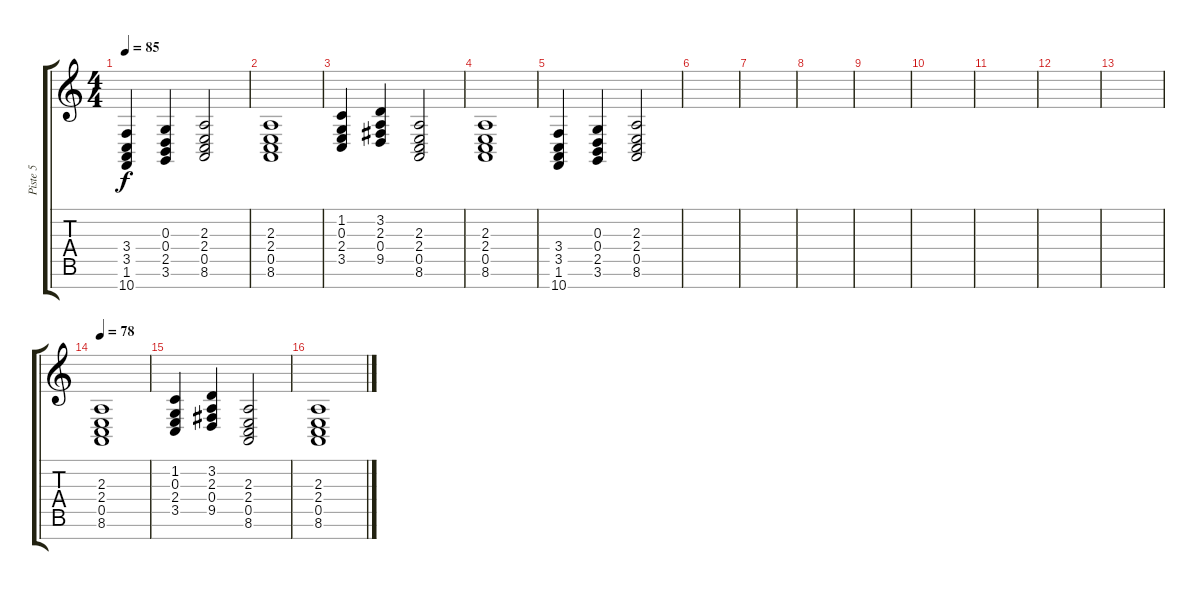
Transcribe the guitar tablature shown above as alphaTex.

\track ("Piste 5" "Piste 5") {instrument stringensemble1}
\staff {score tabs}
\tuning (E4 B3 G3 D3 A2 E2 B1) {hide}
\ts (4 4)
\tempo 85
\clef g2
\ks c
(3.4 3.5 1.6 10.7).4{dy f} (0.3 0.4 2.5 3.6).4 (2.3 2.4 0.5 8.6).2 |
(2.3 2.4 0.5 8.6).1 |
(1.2 0.3 2.4 3.5).4 (3.2 2.3 0.4 9.5).4 (2.3 2.4 0.5 8.6).2 |
(2.3 2.4 0.5 8.6).1 |
(3.4 3.5 1.6 10.7).4 (0.3 0.4 2.5 3.6).4 (2.3 2.4 0.5 8.6).2 |
|
|
|
|
|
|
|
|
\tempo 78
(2.3 2.4 0.5 8.6).1{volume 11} |
(1.2 0.3 2.4 3.5).4 (3.2 2.3 0.4 9.5).4 (2.3 2.4 0.5 8.6).2 |
(2.3 2.4 0.5 8.6).1
